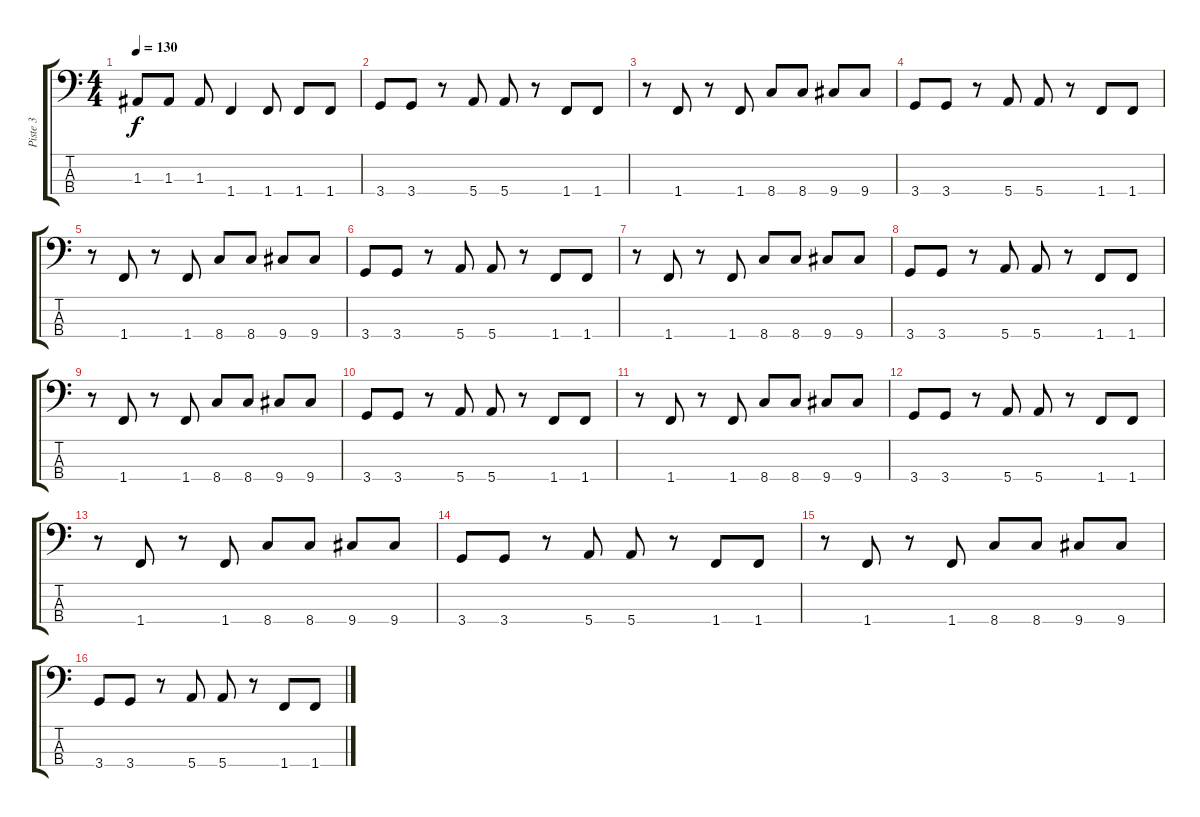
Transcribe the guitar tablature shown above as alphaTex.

\track ("Piste 3" "Piste 3") {instrument electricbassfinger}
\staff {score tabs}
\tuning (G2 D2 A1 E1) {hide}
\ts (4 4)
\tempo 130
\clef f4
\ks c
1.3.8{dy f} 1.3.8 1.3.8 1.4.4 1.4.8 1.4.8 1.4.8 |
3.4.8 3.4.8 r.8 5.4.8 5.4.8 r.8 1.4.8 1.4.8 |
r.8 1.4.8 r.8 1.4.8 8.4.8 8.4.8 9.4.8 9.4.8 |
3.4.8 3.4.8 r.8 5.4.8 5.4.8 r.8 1.4.8 1.4.8 |
r.8 1.4.8 r.8 1.4.8 8.4.8 8.4.8 9.4.8 9.4.8 |
3.4.8 3.4.8 r.8 5.4.8 5.4.8 r.8 1.4.8 1.4.8 |
r.8 1.4.8 r.8 1.4.8 8.4.8 8.4.8 9.4.8 9.4.8 |
3.4.8 3.4.8 r.8 5.4.8 5.4.8 r.8 1.4.8 1.4.8 |
r.8 1.4.8 r.8 1.4.8 8.4.8 8.4.8 9.4.8 9.4.8 |
3.4.8 3.4.8 r.8 5.4.8 5.4.8 r.8 1.4.8 1.4.8 |
r.8 1.4.8 r.8 1.4.8 8.4.8 8.4.8 9.4.8 9.4.8 |
3.4.8 3.4.8 r.8 5.4.8 5.4.8 r.8 1.4.8 1.4.8 |
r.8 1.4.8 r.8 1.4.8 8.4.8 8.4.8 9.4.8 9.4.8 |
3.4.8 3.4.8 r.8 5.4.8 5.4.8 r.8 1.4.8 1.4.8 |
r.8 1.4.8 r.8 1.4.8 8.4.8 8.4.8 9.4.8 9.4.8 |
3.4.8 3.4.8 r.8 5.4.8 5.4.8 r.8 1.4.8 1.4.8
